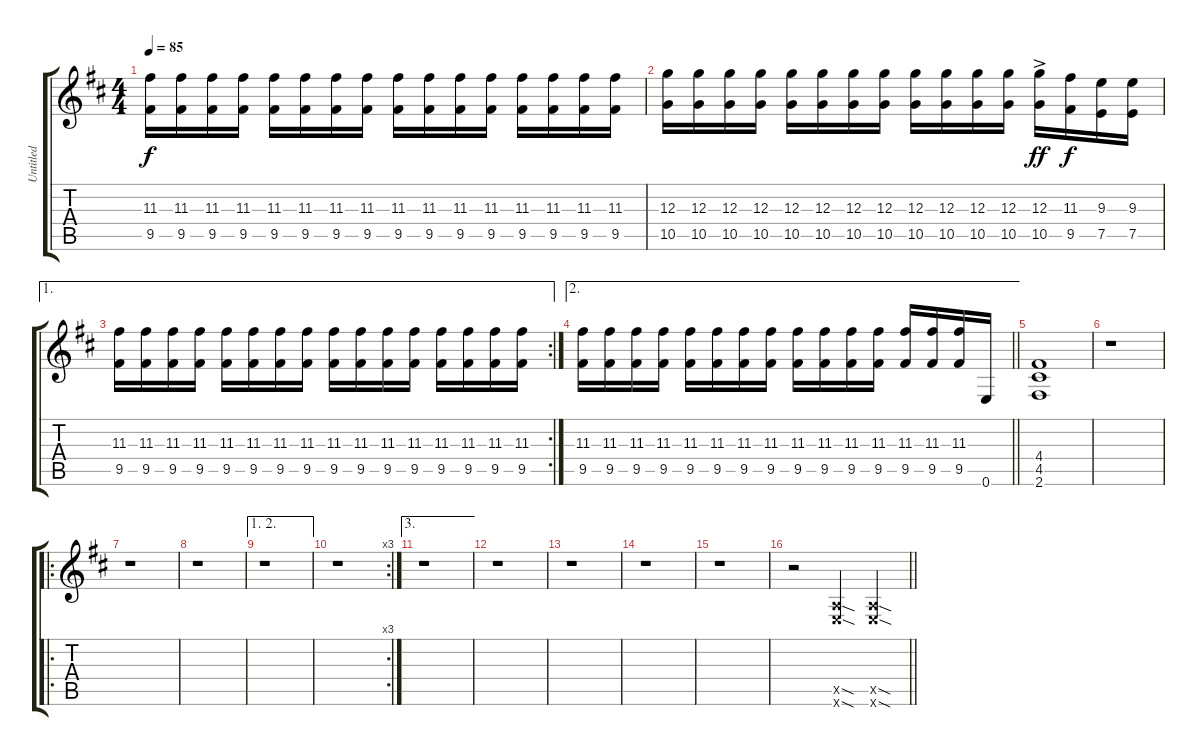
\track ("Untitled" "Untitled") {instrument distortionguitar}
\staff {score tabs}
\tuning (E4 B3 G3 D3 A2 E2) {hide}
\ts (4 4)
\tempo 85
\clef g2
\ks d
(11.3 9.5).16{dy f} (11.3 9.5).16 (11.3 9.5).16 (11.3 9.5).16 (11.3 9.5).16 (11.3 9.5).16 (11.3 9.5).16 (11.3 9.5).16 (11.3 9.5).16 (11.3 9.5).16 (11.3 9.5).16 (11.3 9.5).16 (11.3 9.5).16 (11.3 9.5).16 (11.3 9.5).16 (11.3 9.5).16 |
(12.3 10.5).16 (12.3 10.5).16 (12.3 10.5).16 (12.3 10.5).16 (12.3 10.5).16 (12.3 10.5).16 (12.3 10.5).16 (12.3 10.5).16 (12.3 10.5).16 (12.3 10.5).16 (12.3 10.5).16 (12.3 10.5).16 (12.3{ac} 10.5{ac}).16{dy ff} (11.3 9.5).16{dy f} (9.3 7.5).16 (9.3 7.5).16 |
\ae 1
\rc 2
(11.3 9.5).16 (11.3 9.5).16 (11.3 9.5).16 (11.3 9.5).16 (11.3 9.5).16 (11.3 9.5).16 (11.3 9.5).16 (11.3 9.5).16 (11.3 9.5).16 (11.3 9.5).16 (11.3 9.5).16 (11.3 9.5).16 (11.3 9.5).16 (11.3 9.5).16 (11.3 9.5).16 (11.3 9.5).16 |
\ae 2
\barLineRight lightlight
(11.3 9.5).16 (11.3 9.5).16 (11.3 9.5).16 (11.3 9.5).16 (11.3 9.5).16 (11.3 9.5).16 (11.3 9.5).16 (11.3 9.5).16 (11.3 9.5).16 (11.3 9.5).16 (11.3 9.5).16 (11.3 9.5).16 (11.3 9.5).16 (11.3 9.5).16 (11.3 9.5).16 0.6.16 |
(4.4 4.5 2.6).1 |
r.1 |
\ro
r.1 |
r.1 |
\ae (1 2)
r.1 |
\rc 3
r.1 |
\ae 3
r.1 |
r.1 |
r.1 |
r.1 |
r.1 |
\barLineRight lightlight
r.2 (0.5{sod x} 0.6{sod x}).4 (0.5{sod x} 0.6{sod x}).4
